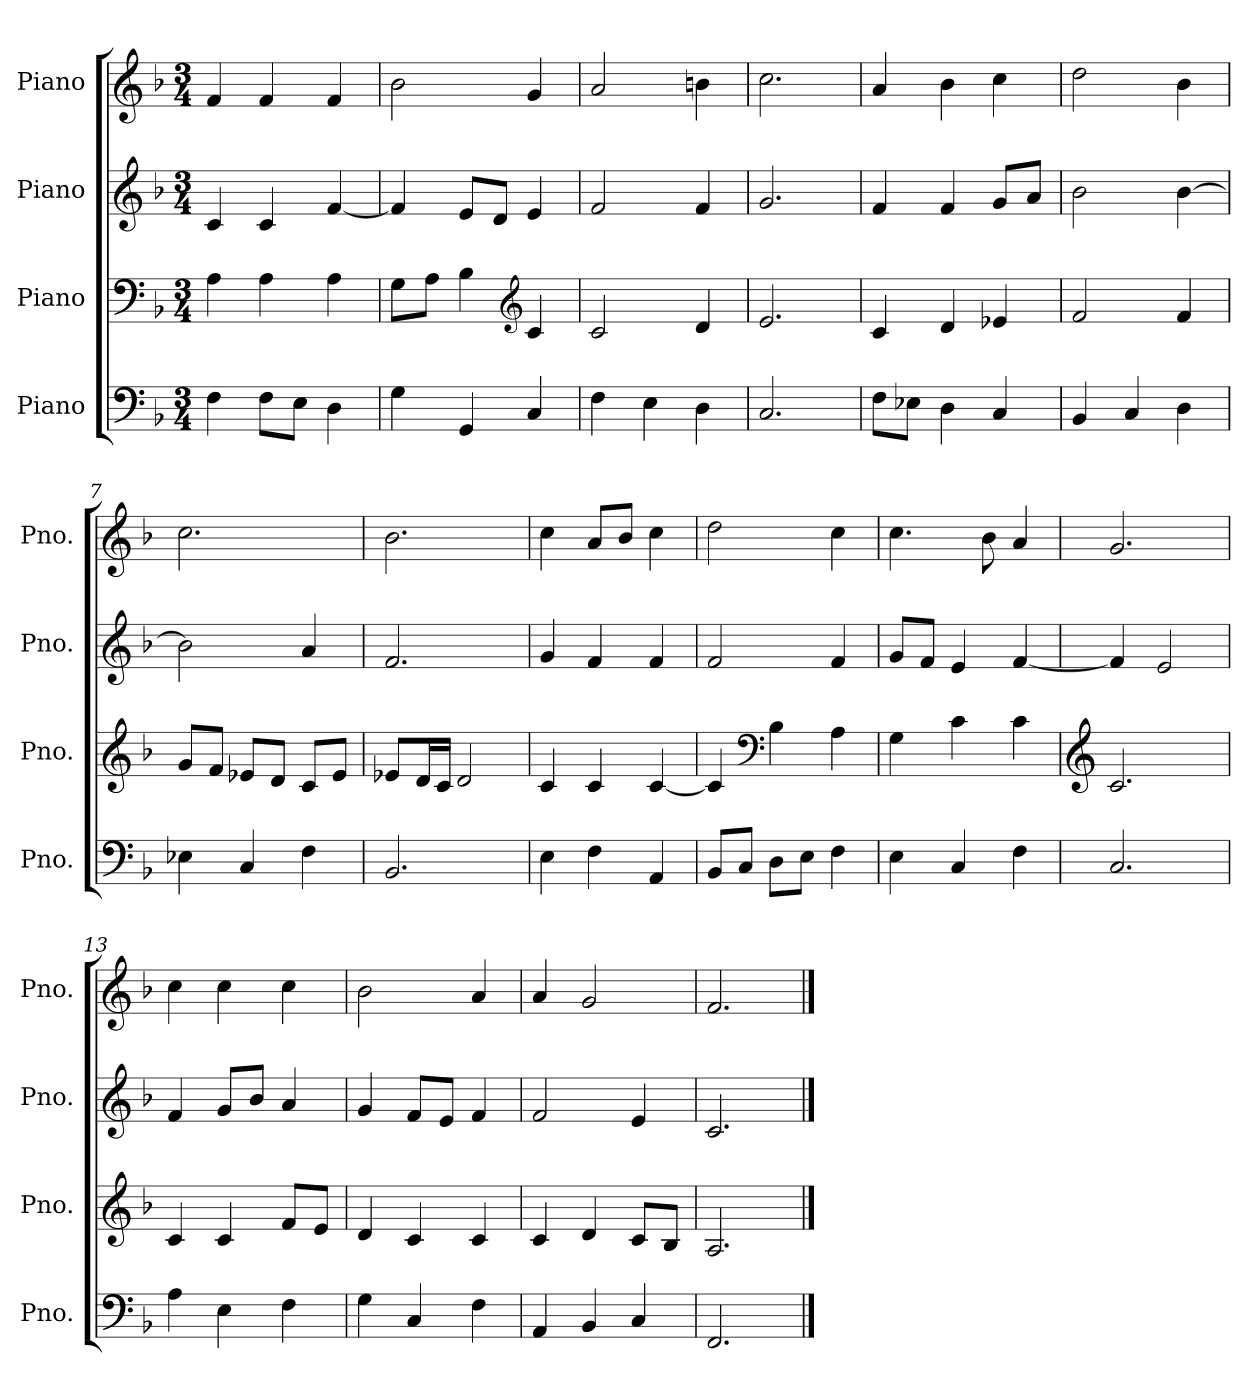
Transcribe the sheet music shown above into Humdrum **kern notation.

**kern	**kern	**kern	**kern
*part4	*part3	*part2	*part1
*staff4	*staff3	*staff2	*staff1
*I"Piano	*I"Piano	*I"Piano	*I"Piano
*I'Pno.	*I'Pno.	*I'Pno.	*I'Pno.
*clefF4	*clefF4	*clefG2	*clefG2
*k[b-]	*k[b-]	*k[b-]	*k[b-]
*M3/4	*M3/4	*M3/4	*M3/4
*MM120	*MM120	*MM120	*MM120
=1	=1	=1	=1
4F\	4A\	4c/	4f/
8F\L	4A\	4c/	4f/
8E\J	.	.	.
4D\	4A\	[4f/	4f/
=2	=2	=2	=2
4G\	8G\L	4f/]	2b-\
.	8A\J	.	.
4GG/	4B-\	8e/L	.
.	.	8d/J	.
*	*clefG2	*	*
4C/	4c/	4e/	4g/
=3	=3	=3	=3
4F\	2c/	2f/	2a/
4E\	.	.	.
4D\	4d/	4f/	4bn\
=4	=4	=4	=4
2.C/	2.e/	2.g/	2.cc\
=5	=5	=5	=5
8F\L	4c/	4f/	4a/
8E-X\J	.	.	.
4D\	4d/	4f/	4b-\
4C/	4e-X/	8g/L	4cc\
.	.	8a/J	.
=6	=6	=6	=6
4BB-/	2f/	2b-\	2dd\
4C/	.	.	.
4D\	4f/	[4b-\	4b-\
=7	=7	=7	=7
4E-X\	8g/L	2b-\]	2.cc\
.	8f/J	.	.
4C/	8e-X/L	.	.
.	8d/J	.	.
4F\	8c/L	4a/	.
.	8e-/J	.	.
=8	=8	=8	=8
2.BB-/	8e-X/L	2.f/	2.b-\
.	16d/L	.	.
.	16c/JJ	.	.
.	2d/	.	.
!!LO:LB:g=z
=9	=9	=9	=9
4E\	4c/	4g/	4cc\
4F\	4c/	4f/	8a/L
.	.	.	8b-/J
4AA/	[4c/	4f/	4cc\
=10	=10	=10	=10
8BB-/L	4c/]	2f/	2dd\
8C/J	.	.	.
*	*clefF4	*	*
8D\L	4B-\	.	.
8E\J	.	.	.
4F\	4A\	4f/	4cc\
=11	=11	=11	=11
4E\	4G\	8g/L	4.cc\
.	.	8f/J	.
4C/	4c\	4e/	.
.	.	.	8b-\
4F\	4c\	[4f/	4a/
=12	=12	=12	=12
*	*clefG2	*	*
2.C/	2.c/	4f/]	2.g/
.	.	2e/	.
=13	=13	=13	=13
4A\	4c/	4f/	4cc\
4E\	4c/	8g/L	4cc\
.	.	8b-/J	.
4F\	8f/L	4a/	4cc\
.	8e/J	.	.
=14	=14	=14	=14
4G\	4d/	4g/	2b-\
4C/	4c/	8f/L	.
.	.	8e/J	.
4F\	4c/	4f/	4a/
=15	=15	=15	=15
4AA/	4c/	2f/	4a/
4BB-/	4d/	.	2g/
4C/	8c/L	4e/	.
.	8B-/J	.	.
=16	=16	=16	=16
2.FF/	2.A/	2.c/	2.f/
==	==	==	==
*-	*-	*-	*-
